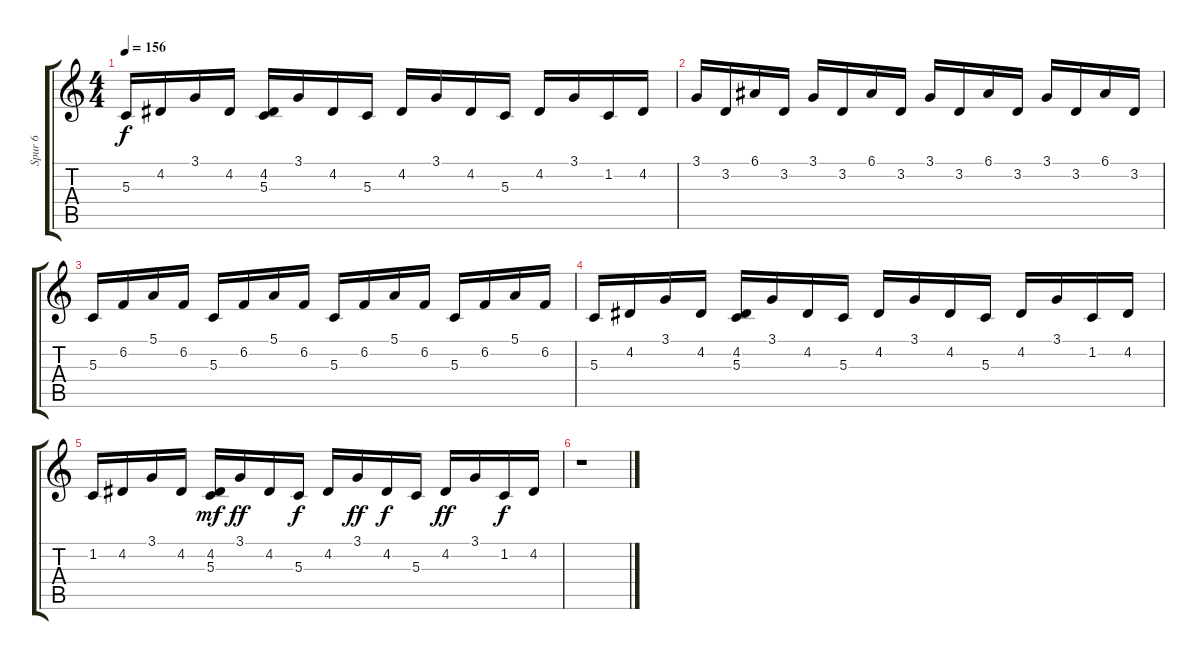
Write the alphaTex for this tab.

\track ("Spur 6" "Spur 6") {instrument lead1square}
\staff {score tabs}
\tuning (E4 B3 G3 D3 A2 E2) {hide}
\ts (4 4)
\tempo 156
\clef g2
\ks c
5.3.16{dy f} 4.2.16 3.1.16 4.2.16 (4.2 5.3).16 3.1.16 4.2.16 5.3.16 4.2.16 3.1.16 4.2.16 5.3.16 4.2.16 3.1.16 1.2.16 4.2.16 |
3.1.16 3.2.16 6.1.16 3.2.16 3.1.16 3.2.16 6.1.16 3.2.16 3.1.16 3.2.16 6.1.16 3.2.16 3.1.16 3.2.16 6.1.16 3.2.16 |
5.3.16 6.2.16 5.1.16 6.2.16 5.3.16 6.2.16 5.1.16 6.2.16 5.3.16 6.2.16 5.1.16 6.2.16 5.3.16 6.2.16 5.1.16 6.2.16 |
5.3.16 4.2.16 3.1.16 4.2.16 (4.2 5.3).16 3.1.16 4.2.16 5.3.16 4.2.16 3.1.16 4.2.16 5.3.16 4.2.16 3.1.16 1.2.16 4.2.16 |
1.2.16 4.2.16 3.1.16 4.2.16 (4.2 5.3).16{dy mf} 3.1.16{dy ff} 4.2.16 5.3.16{dy f} 4.2.16 3.1.16{dy ff} 4.2.16{dy f} 5.3.16 4.2.16{dy ff} 3.1.16 1.2.16{dy f} 4.2.16 |
r.1
